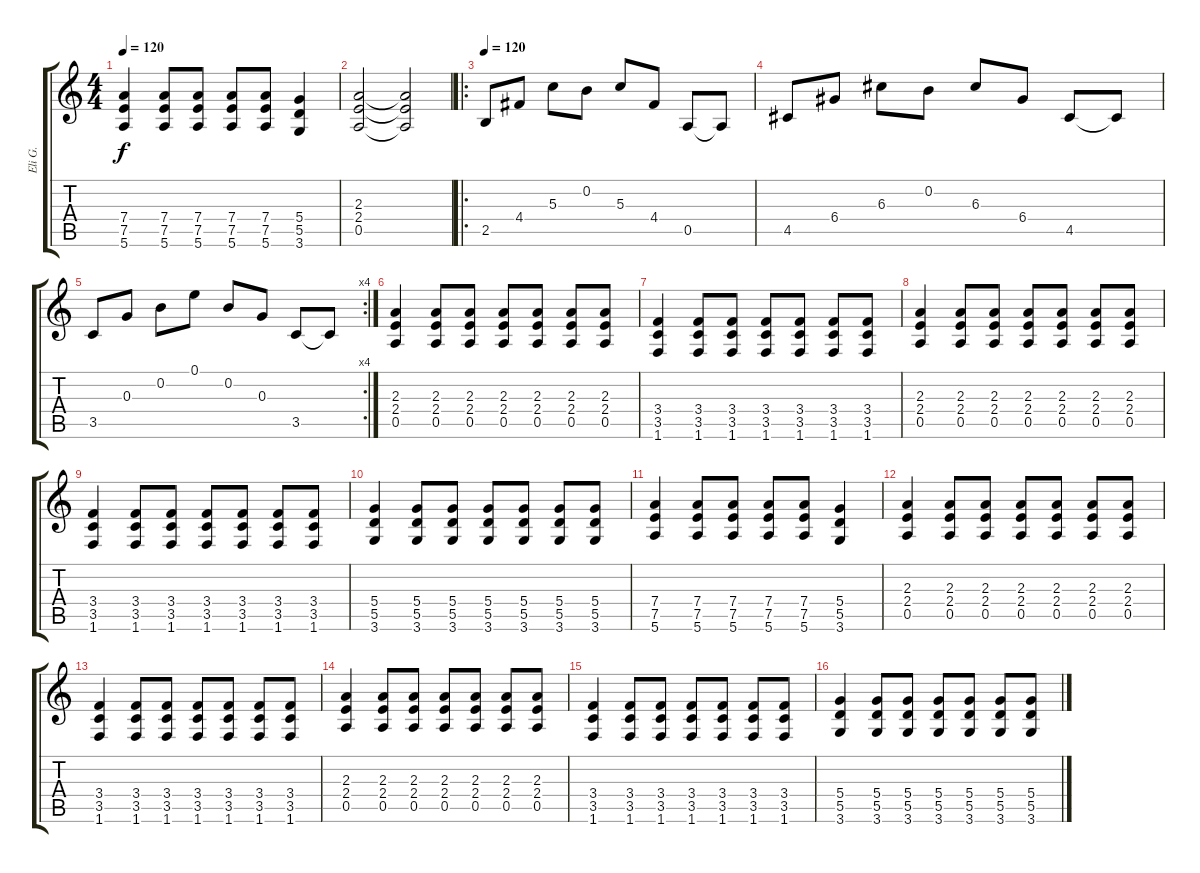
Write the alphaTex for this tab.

\track ("Eli G." "Eli G.") {instrument distortionguitar}
\staff {score tabs}
\tuning (E4 B3 G3 D3 A2 E2) {hide}
\ts (4 4)
\tempo 120
\clef g2
\ks c
(7.4 7.5 5.6).4{dy f} (7.4 7.5 5.6).8 (7.4 7.5 5.6).8 (7.4 7.5 5.6).8 (7.4 7.5 5.6).8 (5.4 5.5 3.6).4 |
(2.3 2.4 0.5).2 (2.3{t} 2.4{t} 0.5{t}).2 |
\ro
\tempo 120
2.5.8 4.4.8 5.3.8 0.2.8 5.3.8 4.4.8 0.5.8 0.5{t}.8 |
4.5.8 6.4.8 6.3.8 0.2.8 6.3.8 6.4.8 4.5.8 4.5{t}.8 |
\rc 4
3.5.8 0.3.8 0.2.8 0.1.8 0.2.8 0.3.8 3.5.8 3.5{t}.8 |
(2.3 2.4 0.5).4 (2.3 2.4 0.5).8 (2.3 2.4 0.5).8 (2.3 2.4 0.5).8 (2.3 2.4 0.5).8 (2.3 2.4 0.5).8 (2.3 2.4 0.5).8 |
(3.4 3.5 1.6).4 (3.4 3.5 1.6).8 (3.4 3.5 1.6).8 (3.4 3.5 1.6).8 (3.4 3.5 1.6).8 (3.4 3.5 1.6).8 (3.4 3.5 1.6).8 |
(2.3 2.4 0.5).4 (2.3 2.4 0.5).8 (2.3 2.4 0.5).8 (2.3 2.4 0.5).8 (2.3 2.4 0.5).8 (2.3 2.4 0.5).8 (2.3 2.4 0.5).8 |
(3.4 3.5 1.6).4 (3.4 3.5 1.6).8 (3.4 3.5 1.6).8 (3.4 3.5 1.6).8 (3.4 3.5 1.6).8 (3.4 3.5 1.6).8 (3.4 3.5 1.6).8 |
(5.4 5.5 3.6).4 (5.4 5.5 3.6).8 (5.4 5.5 3.6).8 (5.4 5.5 3.6).8 (5.4 5.5 3.6).8 (5.4 5.5 3.6).8 (5.4 5.5 3.6).8 |
(7.4 7.5 5.6).4 (7.4 7.5 5.6).8 (7.4 7.5 5.6).8 (7.4 7.5 5.6).8 (7.4 7.5 5.6).8 (5.4 5.5 3.6).4 |
(2.3 2.4 0.5).4 (2.3 2.4 0.5).8 (2.3 2.4 0.5).8 (2.3 2.4 0.5).8 (2.3 2.4 0.5).8 (2.3 2.4 0.5).8 (2.3 2.4 0.5).8 |
(3.4 3.5 1.6).4 (3.4 3.5 1.6).8 (3.4 3.5 1.6).8 (3.4 3.5 1.6).8 (3.4 3.5 1.6).8 (3.4 3.5 1.6).8 (3.4 3.5 1.6).8 |
(2.3 2.4 0.5).4 (2.3 2.4 0.5).8 (2.3 2.4 0.5).8 (2.3 2.4 0.5).8 (2.3 2.4 0.5).8 (2.3 2.4 0.5).8 (2.3 2.4 0.5).8 |
(3.4 3.5 1.6).4 (3.4 3.5 1.6).8 (3.4 3.5 1.6).8 (3.4 3.5 1.6).8 (3.4 3.5 1.6).8 (3.4 3.5 1.6).8 (3.4 3.5 1.6).8 |
(5.4 5.5 3.6).4 (5.4 5.5 3.6).8 (5.4 5.5 3.6).8 (5.4 5.5 3.6).8 (5.4 5.5 3.6).8 (5.4 5.5 3.6).8 (5.4 5.5 3.6).8
